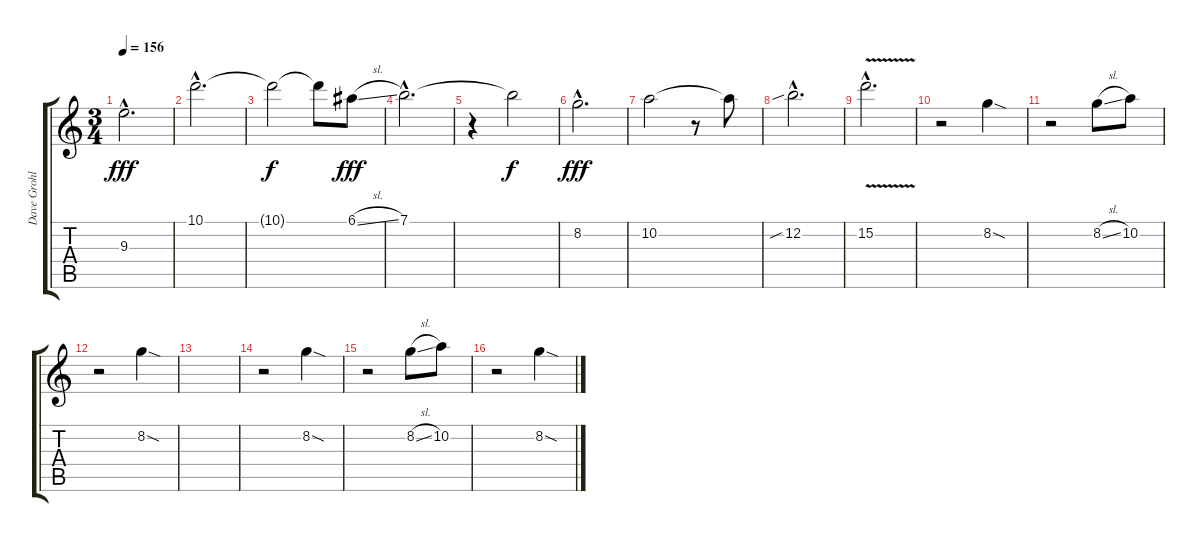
\track ("Dave Grohl" "Dave Grohl") {instrument electricguitarjazz}
\staff {score tabs}
\tuning (E4 B3 G3 D3 A2 E2) {hide}
\ts (3 4)
\tempo 156
\clef g2
\ks c
9.3{hac t}.2{d dy fff} |
10.1{hac}.2{d} |
10.1{t}.2{dy f} 10.1{t}.8 6.1{sl}.8{dy fff} |
7.1{hac}.2{d} |
r.4 7.1{t}.2{dy f} |
8.2{hac}.2{d dy fff} |
10.2.2 r.8 10.2{t}.8 |
12.2{sib hac}.2{d} |
15.2{v hac}.2{d} |
r.2 8.2{sod}.4 |
r.2 8.2{sl}.8 10.2.8 |
r.2 8.2{sod}.4 |
|
r.2 8.2{sod}.4 |
r.2 8.2{sl}.8 10.2.8 |
r.2 8.2{sod}.4
